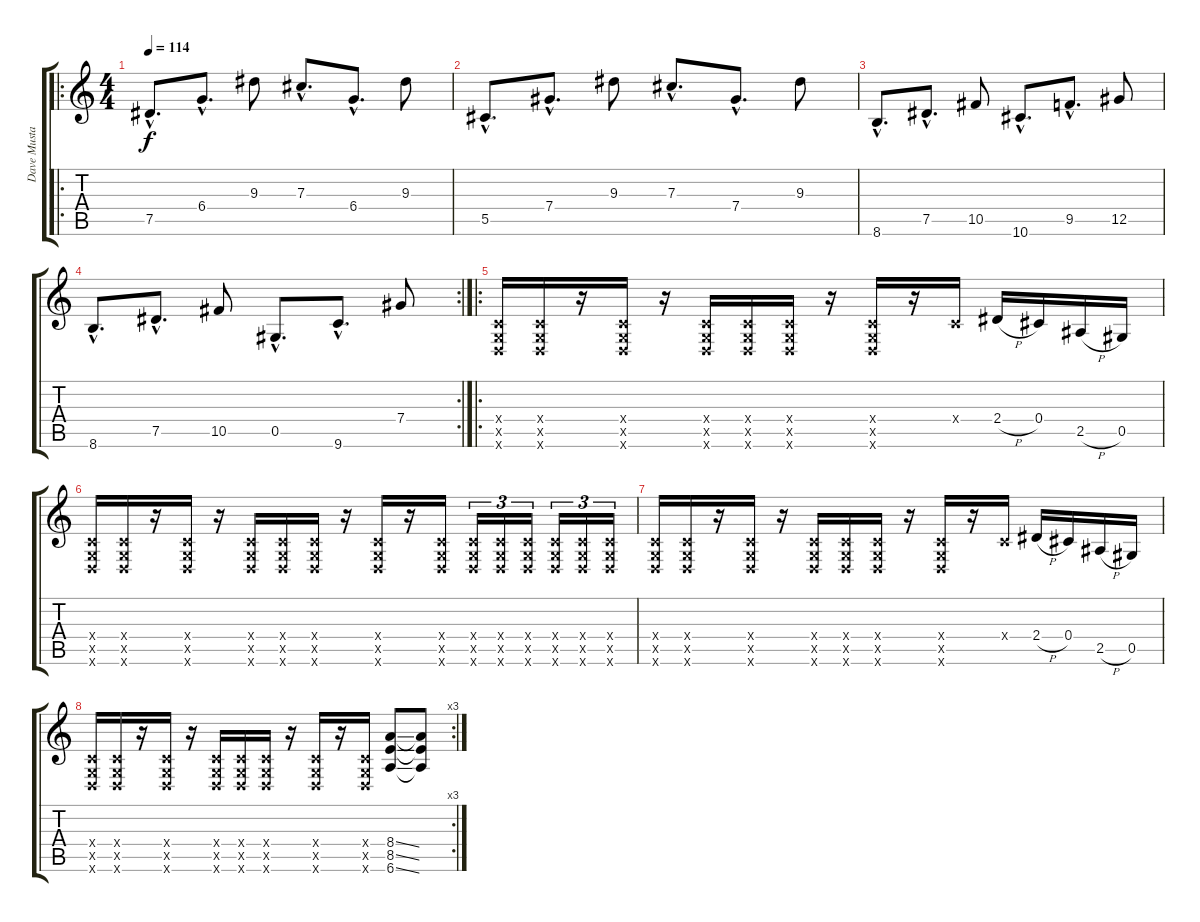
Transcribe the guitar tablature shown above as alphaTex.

\track ("Dave Mustaine" "Dave Musta") {instrument distortionguitar}
\staff {score tabs}
\tuning (Eb4 Bb3 Gb3 Db3 Ab2 Eb2) {hide}
\ro
\ts (4 4)
\tempo 114
\clef g2
\ks c
7.5{hac}.8{d dy f} 6.4{hac}.8{d} 9.3.8 7.3{hac}.8{d} 6.4{hac}.8{d} 9.3.8 |
5.5{hac}.8{d} 7.4{hac}.8{d} 9.3.8 7.3{hac}.8{d} 7.4{hac}.8{d} 9.3.8 |
8.6{hac}.8{d} 7.5{hac}.8{d} 10.5.8 10.6{hac}.8{d} 9.5{hac}.8{d} 12.5.8 |
\rc 2
8.6{hac}.8{d} 7.5{hac}.8{d} 10.5.8 0.5{hac}.8{d} 9.6{hac}.8{d} 7.4.8 |
\ro
(-1.4{x} -1.5{x} -1.6{x}).16 (-1.4{x} -1.5{x} -1.6{x}).16 r.16 (-1.4{x} -1.5{x} -1.6{x}).16 r.16 (-1.4{x} -1.5{x} -1.6{x}).16 (-1.4{x} -1.5{x} -1.6{x}).16 (-1.4{x} -1.5{x} -1.6{x}).16 r.16 (-1.4{x} -1.5{x} -1.6{x}).16 r.16 -1.4{x}.16 2.4{h}.16 0.4.16 2.5{h}.16 0.5.16 |
(-1.4{x} -1.5{x} -1.6{x}).16 (-1.4{x} -1.5{x} -1.6{x}).16 r.16 (-1.4{x} -1.5{x} -1.6{x}).16 r.16 (-1.4{x} -1.5{x} -1.6{x}).16 (-1.4{x} -1.5{x} -1.6{x}).16 (-1.4{x} -1.5{x} -1.6{x}).16 r.16 (-1.4{x} -1.5{x} -1.6{x}).16 r.16 (-1.4{x} -1.5{x} -1.6{x}).16 (-1.4{x} -1.5{x} -1.6{x}).16{tu (3 2)} (-1.4{x} -1.5{x} -1.6{x}).16{tu (3 2)} (-1.4{x} -1.5{x} -1.6{x}).16{tu (3 2)} (-1.4{x} -1.5{x} -1.6{x}).16{tu (3 2)} (-1.4{x} -1.5{x} -1.6{x}).16{tu (3 2)} (-1.4{x} -1.5{x} -1.6{x}).16{tu (3 2)} |
(-1.4{x} -1.5{x} -1.6{x}).16 (-1.4{x} -1.5{x} -1.6{x}).16 r.16 (-1.4{x} -1.5{x} -1.6{x}).16 r.16 (-1.4{x} -1.5{x} -1.6{x}).16 (-1.4{x} -1.5{x} -1.6{x}).16 (-1.4{x} -1.5{x} -1.6{x}).16 r.16 (-1.4{x} -1.5{x} -1.6{x}).16 r.16 -1.4{x}.16 2.4{h}.16 0.4.16 2.5{h}.16 0.5.16 |
\rc 3
(-1.4{x} -1.5{x} -1.6{x}).16 (-1.4{x} -1.5{x} -1.6{x}).16 r.16 (-1.4{x} -1.5{x} -1.6{x}).16 r.16 (-1.4{x} -1.5{x} -1.6{x}).16 (-1.4{x} -1.5{x} -1.6{x}).16 (-1.4{x} -1.5{x} -1.6{x}).16 r.16 (-1.4{x} -1.5{x} -1.6{x}).16 r.16 (-1.4{x} -1.5{x} -1.6{x}).16 (8.4{ss} 8.5{ss} 6.6{ss}).8 (8.4{t} 8.5{t} 6.6{t}).8
